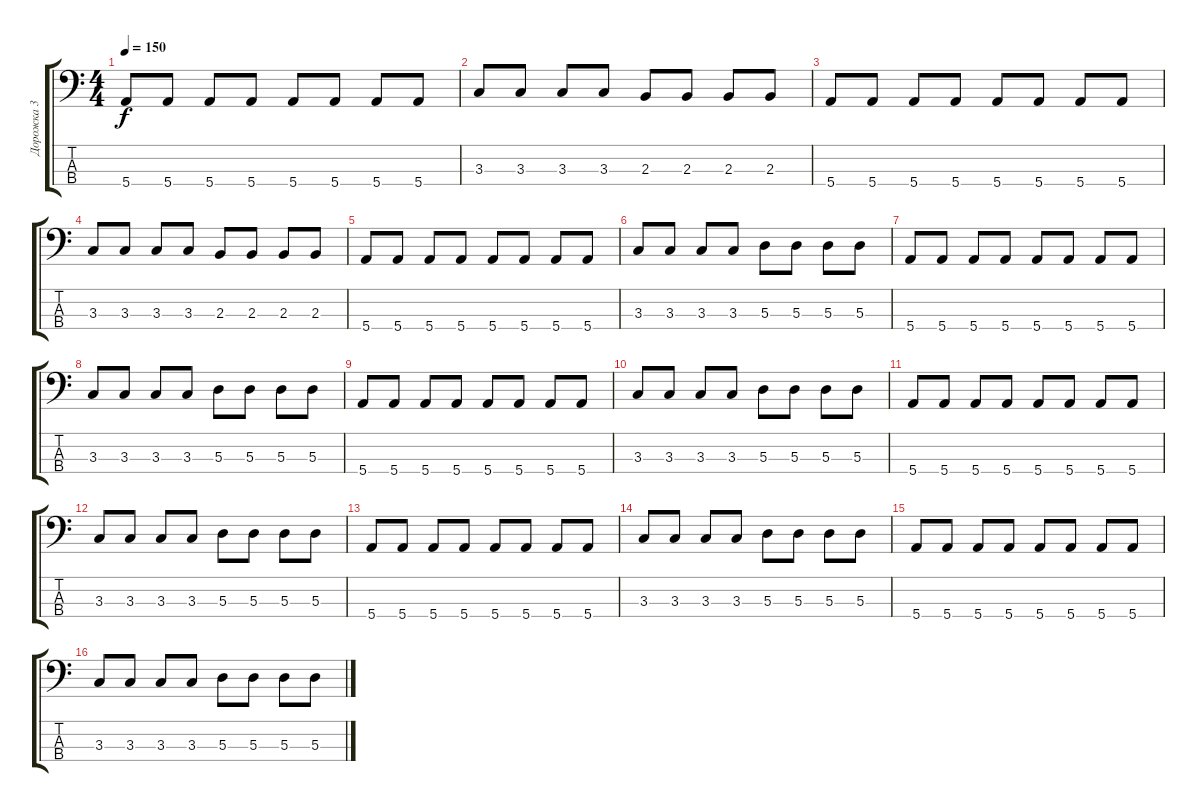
\track ("Дорожка 3" "Дорожка 3") {instrument electricbassfinger}
\staff {score tabs}
\tuning (G2 D2 A1 E1) {hide}
\ts (4 4)
\tempo 150
\clef f4
\ks c
5.4.8{dy f} 5.4.8 5.4.8 5.4.8 5.4.8 5.4.8 5.4.8 5.4.8 |
3.3.8 3.3.8 3.3.8 3.3.8 2.3.8 2.3.8 2.3.8 2.3.8 |
5.4.8 5.4.8 5.4.8 5.4.8 5.4.8 5.4.8 5.4.8 5.4.8 |
3.3.8 3.3.8 3.3.8 3.3.8 2.3.8 2.3.8 2.3.8 2.3.8 |
5.4.8 5.4.8 5.4.8 5.4.8 5.4.8 5.4.8 5.4.8 5.4.8 |
3.3.8 3.3.8 3.3.8 3.3.8 5.3.8 5.3.8 5.3.8 5.3.8 |
5.4.8 5.4.8 5.4.8 5.4.8 5.4.8 5.4.8 5.4.8 5.4.8 |
3.3.8 3.3.8 3.3.8 3.3.8 5.3.8 5.3.8 5.3.8 5.3.8 |
5.4.8 5.4.8 5.4.8 5.4.8 5.4.8 5.4.8 5.4.8 5.4.8 |
3.3.8 3.3.8 3.3.8 3.3.8 5.3.8 5.3.8 5.3.8 5.3.8 |
5.4.8 5.4.8 5.4.8 5.4.8 5.4.8 5.4.8 5.4.8 5.4.8 |
3.3.8 3.3.8 3.3.8 3.3.8 5.3.8 5.3.8 5.3.8 5.3.8 |
5.4.8 5.4.8 5.4.8 5.4.8 5.4.8 5.4.8 5.4.8 5.4.8 |
3.3.8 3.3.8 3.3.8 3.3.8 5.3.8 5.3.8 5.3.8 5.3.8 |
5.4.8 5.4.8 5.4.8 5.4.8 5.4.8 5.4.8 5.4.8 5.4.8 |
3.3.8 3.3.8 3.3.8 3.3.8 5.3.8 5.3.8 5.3.8 5.3.8
